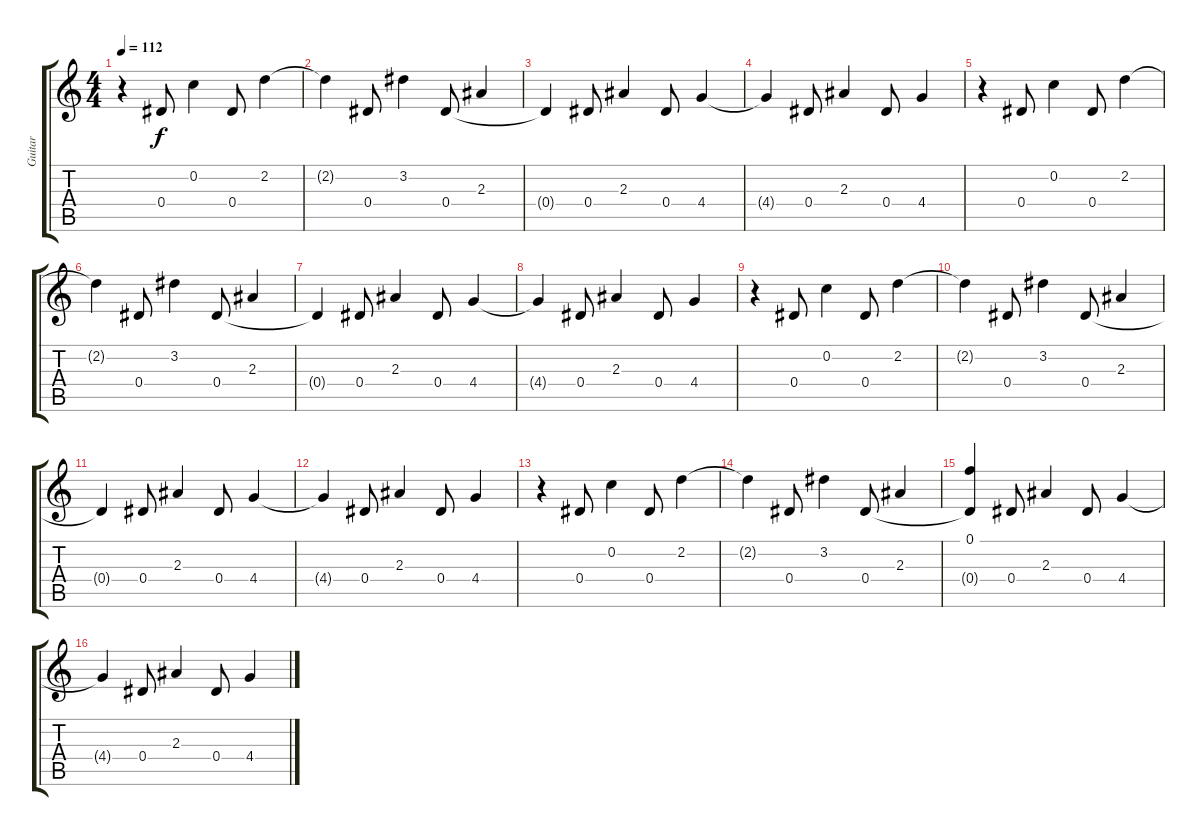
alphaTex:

\track ("Guitar" "Guitar") {instrument electricguitarclean}
\staff {score tabs}
\tuning (F4 C4 Ab3 Eb3 Bb2 F2) {hide}
\ts (4 4)
\tempo 112
\clef g2
\ks c
r.4{dy f} 0.4.8 0.2.4 0.4.8 2.2.4 |
2.2{t}.4 0.4.8 3.2.4 0.4.8 2.3.4 |
0.4{t}.4 0.4.8 2.3.4 0.4.8 4.4.4 |
4.4{t}.4 0.4.8 2.3.4 0.4.8 4.4.4 |
r.4 0.4.8 0.2.4 0.4.8 2.2.4 |
2.2{t}.4 0.4.8 3.2.4 0.4.8 2.3.4 |
0.4{t}.4 0.4.8 2.3.4 0.4.8 4.4.4 |
4.4{t}.4 0.4.8 2.3.4 0.4.8 4.4.4 |
r.4 0.4.8 0.2.4 0.4.8 2.2.4 |
2.2{t}.4 0.4.8 3.2.4 0.4.8 2.3.4 |
0.4{t}.4 0.4.8 2.3.4 0.4.8 4.4.4 |
4.4{t}.4 0.4.8 2.3.4 0.4.8 4.4.4 |
r.4 0.4.8 0.2.4 0.4.8 2.2.4 |
2.2{t}.4 0.4.8 3.2.4 0.4.8 2.3.4 |
(0.1 0.4{t}).4 0.4.8 2.3.4 0.4.8 4.4.4 |
4.4{t}.4 0.4.8 2.3.4 0.4.8 4.4.4
